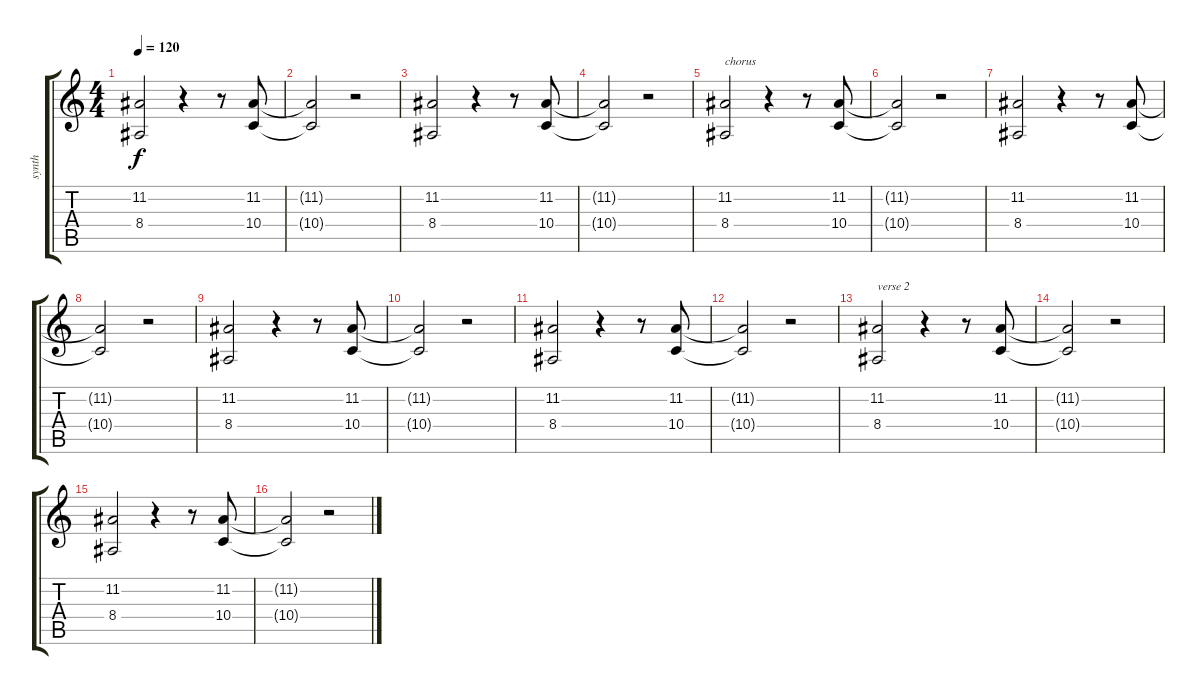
\track ("synth" "synth") {instrument pad3polysynth}
\staff {score tabs}
\tuning (E4 B3 G3 D3 A2 E2) {hide}
\ts (4 4)
\tempo 120
\clef g2
\ks c
(11.2 8.4).2{dy f} r.4 r.8 (11.2 10.4).8 |
(11.2{t} 10.4{t}).2 r.2 |
(11.2 8.4).2 r.4 r.8 (11.2 10.4).8 |
(11.2{t} 10.4{t}).2 r.2 |
(11.2 8.4).2{txt "chorus"} r.4 r.8 (11.2 10.4).8 |
(11.2{t} 10.4{t}).2 r.2 |
(11.2 8.4).2 r.4 r.8 (11.2 10.4).8 |
(11.2{t} 10.4{t}).2 r.2 |
(11.2 8.4).2 r.4 r.8 (11.2 10.4).8 |
(11.2{t} 10.4{t}).2 r.2 |
(11.2 8.4).2 r.4 r.8 (11.2 10.4).8 |
(11.2{t} 10.4{t}).2 r.2 |
(11.2 8.4).2{txt "verse 2"} r.4 r.8 (11.2 10.4).8 |
(11.2{t} 10.4{t}).2 r.2 |
(11.2 8.4).2 r.4 r.8 (11.2 10.4).8 |
(11.2{t} 10.4{t}).2 r.2
